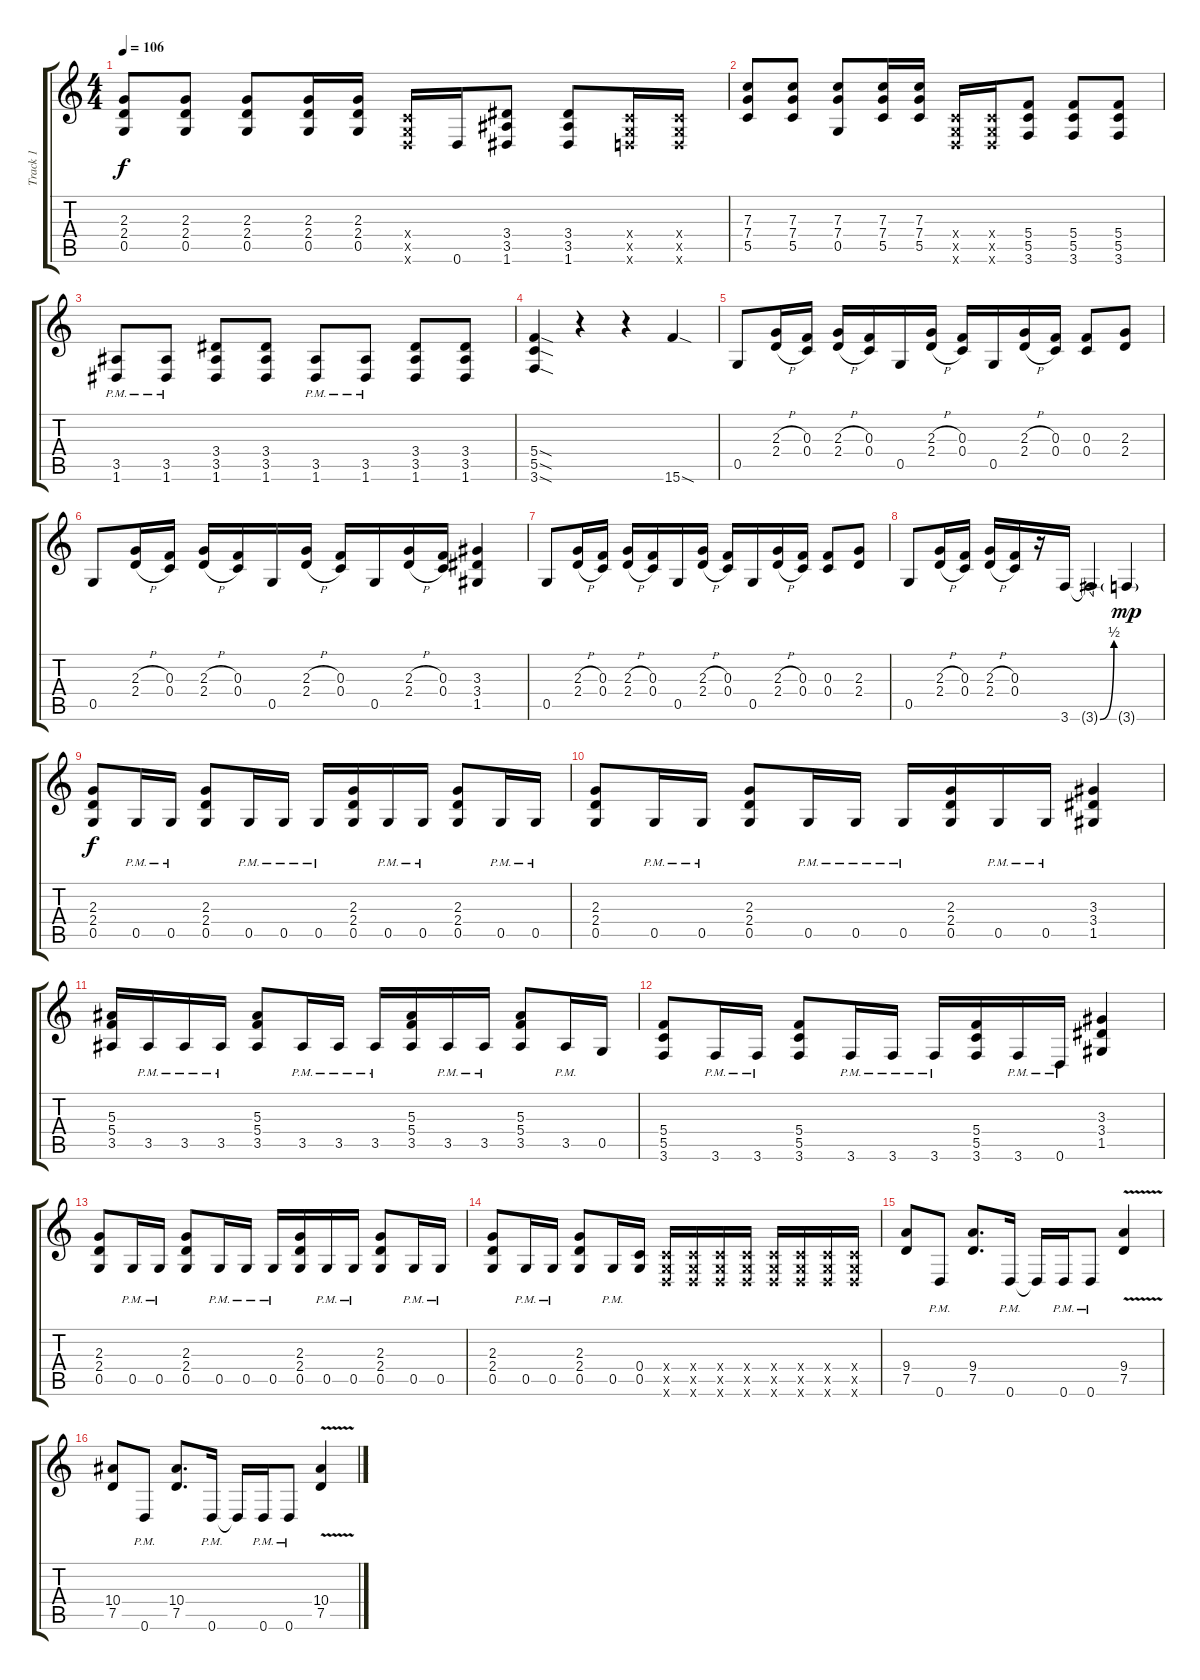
\track ("Track 1" "Track 1") {instrument distortionguitar}
\staff {score tabs}
\tuning (D4 A3 F3 C3 G2 D2) {hide}
\ts (4 4)
\tempo 106
\clef g2
\ks c
(2.3 2.4 0.5).8{dy f} (2.3 2.4 0.5).8 (2.3 2.4 0.5).8 (2.3 2.4 0.5).16 (2.3 2.4 0.5).16 (0.4{x} 0.5{x} 0.6{x}).16 0.6.16 (3.4 3.5 1.6).8 (3.4 3.5 1.6).8 (0.4{x} 0.5{x} 0.6{x}).16 (0.4{x} 0.5{x} 0.6{x}).16 |
(7.3 7.4 5.5).8 (7.3 7.4 5.5).8 (7.3 7.4 0.5).8 (7.3 7.4 5.5).16 (7.3 7.4 5.5).16 (0.4{x} 0.5{x} 0.6{x}).16 (0.4{x} 0.5{x} 0.6{x}).16 (5.4 5.5 3.6).8 (5.4 5.5 3.6).8 (5.4 5.5 3.6).8 |
(3.5{pm} 1.6{pm}).8 (3.5{pm} 1.6{pm}).8 (3.4 3.5 1.6).8 (3.4 3.5 1.6).8 (3.5{pm} 1.6{pm}).8 (3.5{pm} 1.6{pm}).8 (3.4 3.5 1.6).8 (3.4 3.5 1.6).8 |
(5.4{sod} 5.5{sod} 3.6{sod}).4 r.4 r.4 15.6{sod}.4 |
0.5.8 (2.3{h} 2.4{h}).16 (0.3 0.4).16 (2.3{h} 2.4{h}).16 (0.3 0.4).16 0.5.16 (2.3{h} 2.4{h}).16 (0.3 0.4).16 0.5.16 (2.3{h} 2.4{h}).16 (0.3 0.4).16 (0.3 0.4).8 (2.3 2.4).8 |
0.5.8 (2.3{h} 2.4{h}).16 (0.3 0.4).16 (2.3{h} 2.4{h}).16 (0.3 0.4).16 0.5.16 (2.3{h} 2.4{h}).16 (0.3 0.4).16 0.5.16 (2.3{h} 2.4{h}).16 (0.3 0.4).16 (3.3 3.4 1.5).4 |
0.5.8 (2.3{h} 2.4{h}).16 (0.3 0.4).16 (2.3{h} 2.4{h}).16 (0.3 0.4).16 0.5.16 (2.3{h} 2.4{h}).16 (0.3 0.4).16 0.5.16 (2.3{h} 2.4{h}).16 (0.3 0.4).16 (0.3 0.4).8 (2.3 2.4).8 |
0.5.8 (2.3{h} 2.4{h}).16 (0.3 0.4).16 (2.3{h} 2.4{h}).16 (0.3 0.4).16 r.16 3.6.16 3.6{be (bend 0 0 60 2) t}.4 3.6{g}.4{dy mp} |
(2.3 2.4 0.5).8{dy f} 0.5{pm}.16 0.5{pm}.16 (2.3 2.4 0.5).8 0.5{pm}.16 0.5{pm}.16 0.5{pm}.16 (2.3 2.4 0.5).16 0.5{pm}.16 0.5{pm}.16 (2.3 2.4 0.5).8 0.5{pm}.16 0.5{pm}.16 |
(2.3 2.4 0.5).8 0.5{pm}.16 0.5{pm}.16 (2.3 2.4 0.5).8 0.5{pm}.16 0.5{pm}.16 0.5{pm}.16 (2.3 2.4 0.5).16 0.5{pm}.16 0.5{pm}.16 (3.3 3.4 1.5).4 |
(5.3 5.4 3.5).16 3.5{pm}.16 3.5{pm}.16 3.5{pm}.16 (5.3 5.4 3.5).8 3.5{pm}.16 3.5{pm}.16 3.5{pm}.16 (5.3 5.4 3.5).16 3.5{pm}.16 3.5{pm}.16 (5.3 5.4 3.5).8 3.5{pm}.16 0.5.16 |
(5.4 5.5 3.6).8 3.6{pm}.16 3.6{pm}.16 (5.4 5.5 3.6).8 3.6{pm}.16 3.6{pm}.16 3.6{pm}.16 (5.4 5.5 3.6).16 3.6{pm}.16 0.6{pm}.16 (3.3 3.4 1.5).4 |
(2.3 2.4 0.5).8 0.5{pm}.16 0.5{pm}.16 (2.3 2.4 0.5).8 0.5{pm}.16 0.5{pm}.16 0.5{pm}.16 (2.3 2.4 0.5).16 0.5{pm}.16 0.5{pm}.16 (2.3 2.4 0.5).8 0.5{pm}.16 0.5{pm}.16 |
(2.3 2.4 0.5).8 0.5{pm}.16 0.5{pm}.16 (2.3 2.4 0.5).8 0.5{pm}.16 (0.4 0.5).16 (0.4{x} 0.5{x} 0.6{x}).16 (0.4{x} 0.5{x} 0.6{x}).16 (0.4{x} 0.5{x} 0.6{x}).16 (0.4{x} 0.5{x} 0.6{x}).16 (0.4{x} 0.5{x} 0.6{x}).16 (0.4{x} 0.5{x} 0.6{x}).16 (0.4{x} 0.5{x} 0.6{x}).16 (0.4{x} 0.5{x} 0.6{x}).16 |
(9.4 7.5).8 0.6{pm}.8 (9.4 7.5).8{d} 0.6{pm}.16 0.6{t}.16 0.6{pm}.16 0.6{pm}.8 (9.4{v} 7.5).4 |
(10.4 7.5).8 0.6{pm}.8 (10.4 7.5).8{d} 0.6{pm}.16 0.6{t}.16 0.6{pm}.16 0.6{pm}.8 (10.4{v} 7.5).4
